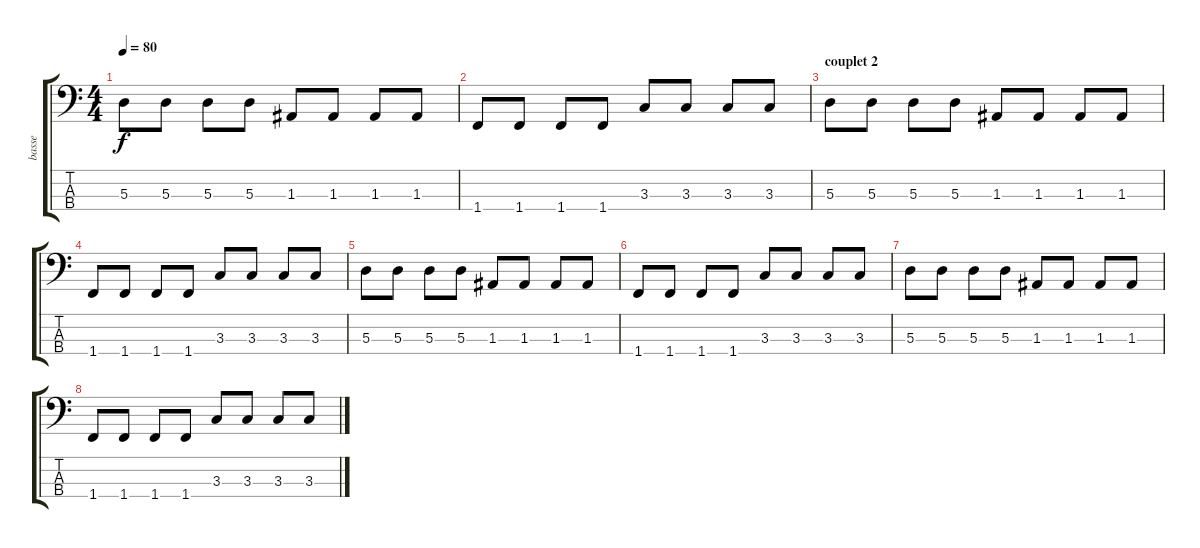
\track ("basse" "basse") {instrument electricbassfinger}
\staff {score tabs}
\tuning (G2 D2 A1 E1) {hide}
\ts (4 4)
\tempo 80
\clef f4
\ks c
5.3.8{dy f} 5.3.8 5.3.8 5.3.8 1.3.8 1.3.8 1.3.8 1.3.8 |
1.4.8 1.4.8 1.4.8 1.4.8 3.3.8 3.3.8 3.3.8 3.3.8 |
\section ("" "couplet 2")
5.3.8 5.3.8 5.3.8 5.3.8 1.3.8 1.3.8 1.3.8 1.3.8 |
1.4.8 1.4.8 1.4.8 1.4.8 3.3.8 3.3.8 3.3.8 3.3.8 |
5.3.8 5.3.8 5.3.8 5.3.8 1.3.8 1.3.8 1.3.8 1.3.8 |
1.4.8 1.4.8 1.4.8 1.4.8 3.3.8 3.3.8 3.3.8 3.3.8 |
5.3.8 5.3.8 5.3.8 5.3.8 1.3.8 1.3.8 1.3.8 1.3.8 |
1.4.8 1.4.8 1.4.8 1.4.8 3.3.8 3.3.8 3.3.8 3.3.8
